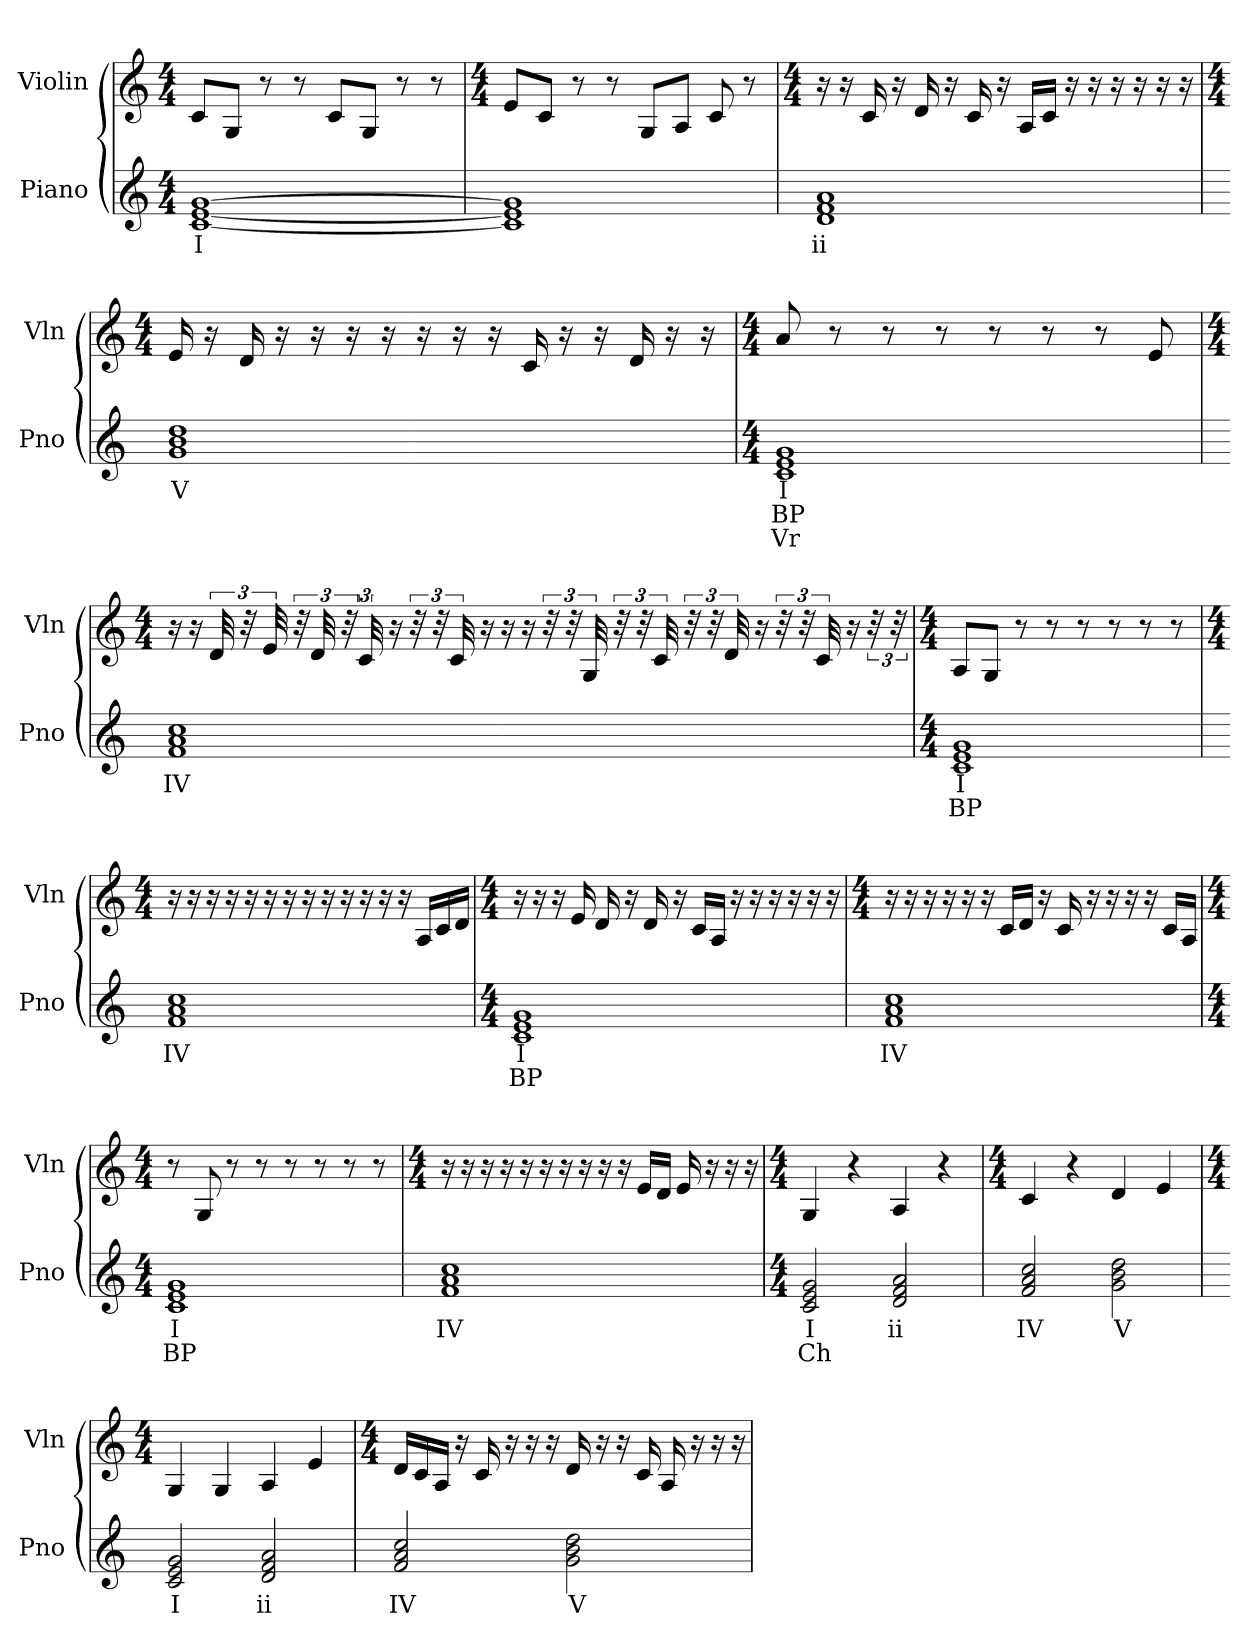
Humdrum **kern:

**kern	**text	**text	**text	**kern
*part2	*part2	*part2	*part2	*part1
*staff2	*staff2	*staff2	*staff2	*staff1
*I"Piano	*	*	*	*I"Violin
*I'Pno	*	*	*	*I'Vln
*k[]	*	*	*	*
*C:	*	*	*	*
*M4/4	*	*	*	*M4/4
=	=	=	=	=
[1c [1e [1g	I	.	.	8cL
.	.	.	.	8GJ
.	.	.	.	8r
.	.	.	.	8r
.	.	.	.	8cL
.	.	.	.	8GJ
.	.	.	.	8r
.	.	.	.	8r
=	=	=	=	=
*k[]	*	*	*	*
*C:	*	*	*	*
*	*	*	*	*M4/4
1c] 1e] 1g]	.	.	.	8eL
.	.	.	.	8cJ
.	.	.	.	8r
.	.	.	.	8r
.	.	.	.	8GL
.	.	.	.	8AJ
.	.	.	.	8c
.	.	.	.	8r
=	=	=	=	=
*k[]	*	*	*	*
*C:	*	*	*	*
*	*	*	*	*M4/4
1d 1f 1a	ii	.	.	16r
.	.	.	.	16r
.	.	.	.	16c
.	.	.	.	16r
.	.	.	.	16d
.	.	.	.	16r
.	.	.	.	16c
.	.	.	.	16r
.	.	.	.	16ALL
.	.	.	.	16cJJ
.	.	.	.	16r
.	.	.	.	16r
.	.	.	.	16r
.	.	.	.	16r
.	.	.	.	16r
.	.	.	.	16r
=	=	=	=	=
*k[]	*	*	*	*
*C:	*	*	*	*
*	*	*	*	*M4/4
1g 1b 1dd	V	.	.	16e
.	.	.	.	16r
.	.	.	.	16d
.	.	.	.	16r
.	.	.	.	16r
.	.	.	.	16r
.	.	.	.	16r
.	.	.	.	16r
.	.	.	.	16r
.	.	.	.	16r
.	.	.	.	16c
.	.	.	.	16r
.	.	.	.	16r
.	.	.	.	16d
.	.	.	.	16r
.	.	.	.	16r
=	=	=	=	=
*k[]	*	*	*	*
*C:	*	*	*	*
*M4/4	*	*	*	*M4/4
1c 1e 1g	I	BP	Vr	8a
.	.	.	.	8r
.	.	.	.	8r
.	.	.	.	8r
.	.	.	.	8r
.	.	.	.	8r
.	.	.	.	8r
.	.	.	.	8e
=	=	=	=	=
*k[]	*	*	*	*
*C:	*	*	*	*
*	*	*	*	*M4/4
1f 1a 1cc	IV	.	.	16r
.	.	.	.	16r
.	.	.	.	48d
.	.	.	.	48r
.	.	.	.	48e
.	.	.	.	48r
.	.	.	.	48d
.	.	.	.	48r
.	.	.	.	48c
.	.	.	.	16r
.	.	.	.	48r
.	.	.	.	48r
.	.	.	.	48c
.	.	.	.	16r
.	.	.	.	16r
.	.	.	.	16r
.	.	.	.	48r
.	.	.	.	48r
.	.	.	.	48G
.	.	.	.	48r
.	.	.	.	48r
.	.	.	.	48c
.	.	.	.	48r
.	.	.	.	48r
.	.	.	.	48d
.	.	.	.	16r
.	.	.	.	48r
.	.	.	.	48r
.	.	.	.	48c
.	.	.	.	16r
.	.	.	.	48r
.	.	.	.	48r
=	=	=	=	=
*k[]	*	*	*	*
*C:	*	*	*	*
*M4/4	*	*	*	*M4/4
1c 1e 1g	I	BP	.	8AL
.	.	.	.	8GJ
.	.	.	.	8r
.	.	.	.	8r
.	.	.	.	8r
.	.	.	.	8r
.	.	.	.	8r
.	.	.	.	8r
=	=	=	=	=
*k[]	*	*	*	*
*C:	*	*	*	*
*	*	*	*	*M4/4
1f 1a 1cc	IV	.	.	16r
.	.	.	.	16r
.	.	.	.	16r
.	.	.	.	16r
.	.	.	.	16r
.	.	.	.	16r
.	.	.	.	16r
.	.	.	.	16r
.	.	.	.	16r
.	.	.	.	16r
.	.	.	.	16r
.	.	.	.	16r
.	.	.	.	16r
.	.	.	.	16ALL
.	.	.	.	16c
.	.	.	.	16dJJ
=	=	=	=	=
*k[]	*	*	*	*
*C:	*	*	*	*
*M4/4	*	*	*	*M4/4
1c 1e 1g	I	BP	.	16r
.	.	.	.	16r
.	.	.	.	16r
.	.	.	.	16e
.	.	.	.	16d
.	.	.	.	16r
.	.	.	.	16d
.	.	.	.	16r
.	.	.	.	16cLL
.	.	.	.	16AJJ
.	.	.	.	16r
.	.	.	.	16r
.	.	.	.	16r
.	.	.	.	16r
.	.	.	.	16r
.	.	.	.	16r
=	=	=	=	=
*k[]	*	*	*	*
*C:	*	*	*	*
*	*	*	*	*M4/4
1f 1a 1cc	IV	.	.	16r
.	.	.	.	16r
.	.	.	.	16r
.	.	.	.	16r
.	.	.	.	16r
.	.	.	.	16r
.	.	.	.	16cLL
.	.	.	.	16dJJ
.	.	.	.	16r
.	.	.	.	16c
.	.	.	.	16r
.	.	.	.	16r
.	.	.	.	16r
.	.	.	.	16r
.	.	.	.	16cLL
.	.	.	.	16AJJ
=	=	=	=	=
*k[]	*	*	*	*
*C:	*	*	*	*
*M4/4	*	*	*	*M4/4
1c 1e 1g	I	BP	.	8r
.	.	.	.	8G
.	.	.	.	8r
.	.	.	.	8r
.	.	.	.	8r
.	.	.	.	8r
.	.	.	.	8r
.	.	.	.	8r
=	=	=	=	=
*k[]	*	*	*	*
*C:	*	*	*	*
*	*	*	*	*M4/4
1f 1a 1cc	IV	.	.	16r
.	.	.	.	16r
.	.	.	.	16r
.	.	.	.	16r
.	.	.	.	16r
.	.	.	.	16r
.	.	.	.	16r
.	.	.	.	16r
.	.	.	.	16r
.	.	.	.	16r
.	.	.	.	16eLL
.	.	.	.	16dJJ
.	.	.	.	16e
.	.	.	.	16r
.	.	.	.	16r
.	.	.	.	16r
=	=	=	=	=
*k[]	*	*	*	*
*C:	*	*	*	*
*M4/4	*	*	*	*M4/4
2c 2e 2g	I	Ch	.	4G
.	.	.	.	4r
2d 2f 2a	ii	.	.	4A
.	.	.	.	4r
=	=	=	=	=
*k[]	*	*	*	*
*C:	*	*	*	*
*	*	*	*	*M4/4
2f 2a 2cc	IV	.	.	4c
.	.	.	.	4r
2g 2b 2dd	V	.	.	4d
.	.	.	.	4e
=	=	=	=	=
*k[]	*	*	*	*
*C:	*	*	*	*
*	*	*	*	*M4/4
2c 2e 2g	I	.	.	4G
.	.	.	.	4G
2d 2f 2a	ii	.	.	4A
.	.	.	.	4e
=	=	=	=	=
*k[]	*	*	*	*
*C:	*	*	*	*
*	*	*	*	*M4/4
2f 2a 2cc	IV	.	.	16dLL
.	.	.	.	16c
.	.	.	.	16AJJ
.	.	.	.	16r
.	.	.	.	16c
.	.	.	.	16r
.	.	.	.	16r
.	.	.	.	16r
2g 2b 2dd	V	.	.	16d
.	.	.	.	16r
.	.	.	.	16r
.	.	.	.	16c
.	.	.	.	16A
.	.	.	.	16r
.	.	.	.	16r
.	.	.	.	16r
=	=	=	=	=
*-	*-	*-	*-	*-
